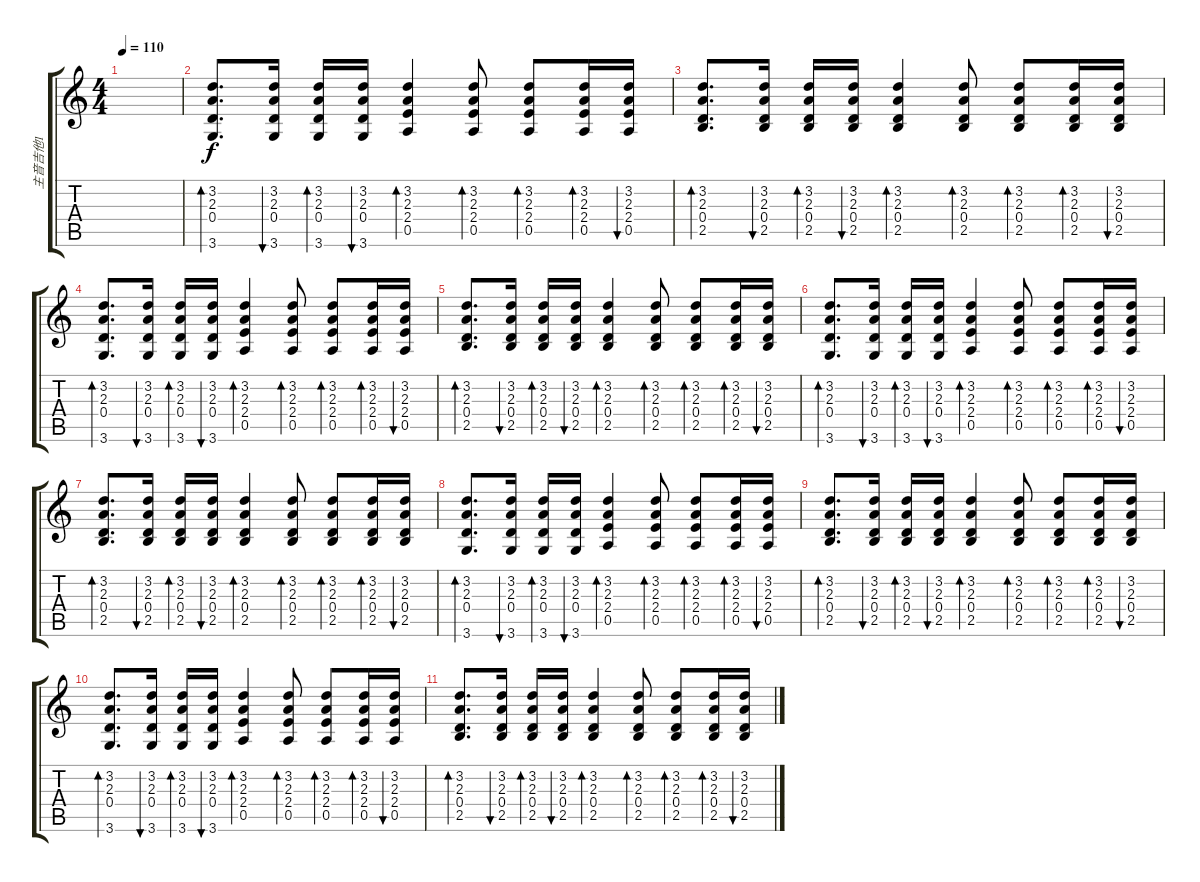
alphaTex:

\track ("主音吉他1" "主音吉他1") {instrument electricguitarjazz}
\staff {score tabs}
\tuning (E4 B3 G3 D3 A2 E2) {hide}
\ts (4 4)
\tempo 110
\clef g2
\ks c
|
(3.2 2.3 0.4 3.6).8{d bd 30} (3.2 2.3 0.4 3.6).16{bu 30} (3.2 2.3 0.4 3.6).16{bd 30} (3.2 2.3 0.4 3.6).16{bu 30} (3.2 2.3 2.4 0.5).4{bd 30} (3.2 2.3 2.4 0.5).8{bd 30} (3.2 2.3 2.4 0.5).8{bd 30} (3.2 2.3 2.4 0.5).16{bd 30} (3.2 2.3 2.4 0.5).16{bu 30} |
(3.2 2.3 0.4 2.5).8{d bd 30} (3.2 2.3 0.4 2.5).16{bu 30} (3.2 2.3 0.4 2.5).16{bd 30} (3.2 2.3 0.4 2.5).16{bu 30} (3.2 2.3 0.4 2.5).4{bd 30} (3.2 2.3 0.4 2.5).8{bd 30} (3.2 2.3 0.4 2.5).8{bd 30} (3.2 2.3 0.4 2.5).16{bd 30} (3.2 2.3 0.4 2.5).16{bu 30} |
(3.2 2.3 0.4 3.6).8{d bd 30} (3.2 2.3 0.4 3.6).16{bu 30} (3.2 2.3 0.4 3.6).16{bd 30} (3.2 2.3 0.4 3.6).16{bu 30} (3.2 2.3 2.4 0.5).4{bd 30} (3.2 2.3 2.4 0.5).8{bd 30} (3.2 2.3 2.4 0.5).8{bd 30} (3.2 2.3 2.4 0.5).16{bd 30} (3.2 2.3 2.4 0.5).16{bu 30} |
(3.2 2.3 0.4 2.5).8{d bd 30} (3.2 2.3 0.4 2.5).16{bu 30} (3.2 2.3 0.4 2.5).16{bd 30} (3.2 2.3 0.4 2.5).16{bu 30} (3.2 2.3 0.4 2.5).4{bd 30} (3.2 2.3 0.4 2.5).8{bd 30} (3.2 2.3 0.4 2.5).8{bd 30} (3.2 2.3 0.4 2.5).16{bd 30} (3.2 2.3 0.4 2.5).16{bu 30} |
(3.2 2.3 0.4 3.6).8{d bd 30} (3.2 2.3 0.4 3.6).16{bu 30} (3.2 2.3 0.4 3.6).16{bd 30} (3.2 2.3 0.4 3.6).16{bu 30} (3.2 2.3 2.4 0.5).4{bd 30} (3.2 2.3 2.4 0.5).8{bd 30} (3.2 2.3 2.4 0.5).8{bd 30} (3.2 2.3 2.4 0.5).16{bd 30} (3.2 2.3 2.4 0.5).16{bu 30} |
(3.2 2.3 0.4 2.5).8{d bd 30} (3.2 2.3 0.4 2.5).16{bu 30} (3.2 2.3 0.4 2.5).16{bd 30} (3.2 2.3 0.4 2.5).16{bu 30} (3.2 2.3 0.4 2.5).4{bd 30} (3.2 2.3 0.4 2.5).8{bd 30} (3.2 2.3 0.4 2.5).8{bd 30} (3.2 2.3 0.4 2.5).16{bd 30} (3.2 2.3 0.4 2.5).16{bu 30} |
(3.2 2.3 0.4 3.6).8{d bd 30} (3.2 2.3 0.4 3.6).16{bu 30} (3.2 2.3 0.4 3.6).16{bd 30} (3.2 2.3 0.4 3.6).16{bu 30} (3.2 2.3 2.4 0.5).4{bd 30} (3.2 2.3 2.4 0.5).8{bd 30} (3.2 2.3 2.4 0.5).8{bd 30} (3.2 2.3 2.4 0.5).16{bd 30} (3.2 2.3 2.4 0.5).16{bu 30} |
(3.2 2.3 0.4 2.5).8{d bd 30} (3.2 2.3 0.4 2.5).16{bu 30} (3.2 2.3 0.4 2.5).16{bd 30} (3.2 2.3 0.4 2.5).16{bu 30} (3.2 2.3 0.4 2.5).4{bd 30} (3.2 2.3 0.4 2.5).8{bd 30} (3.2 2.3 0.4 2.5).8{bd 30} (3.2 2.3 0.4 2.5).16{bd 30} (3.2 2.3 0.4 2.5).16{bu 30} |
(3.2 2.3 0.4 3.6).8{d bd 30} (3.2 2.3 0.4 3.6).16{bu 30} (3.2 2.3 0.4 3.6).16{bd 30} (3.2 2.3 0.4 3.6).16{bu 30} (3.2 2.3 2.4 0.5).4{bd 30} (3.2 2.3 2.4 0.5).8{bd 30} (3.2 2.3 2.4 0.5).8{bd 30} (3.2 2.3 2.4 0.5).16{bd 30} (3.2 2.3 2.4 0.5).16{bu 30} |
(3.2 2.3 0.4 2.5).8{d bd 30} (3.2 2.3 0.4 2.5).16{bu 30} (3.2 2.3 0.4 2.5).16{bd 30} (3.2 2.3 0.4 2.5).16{bu 30} (3.2 2.3 0.4 2.5).4{bd 30} (3.2 2.3 0.4 2.5).8{bd 30} (3.2 2.3 0.4 2.5).8{bd 30} (3.2 2.3 0.4 2.5).16{bd 30} (3.2 2.3 0.4 2.5).16{bu 30}
